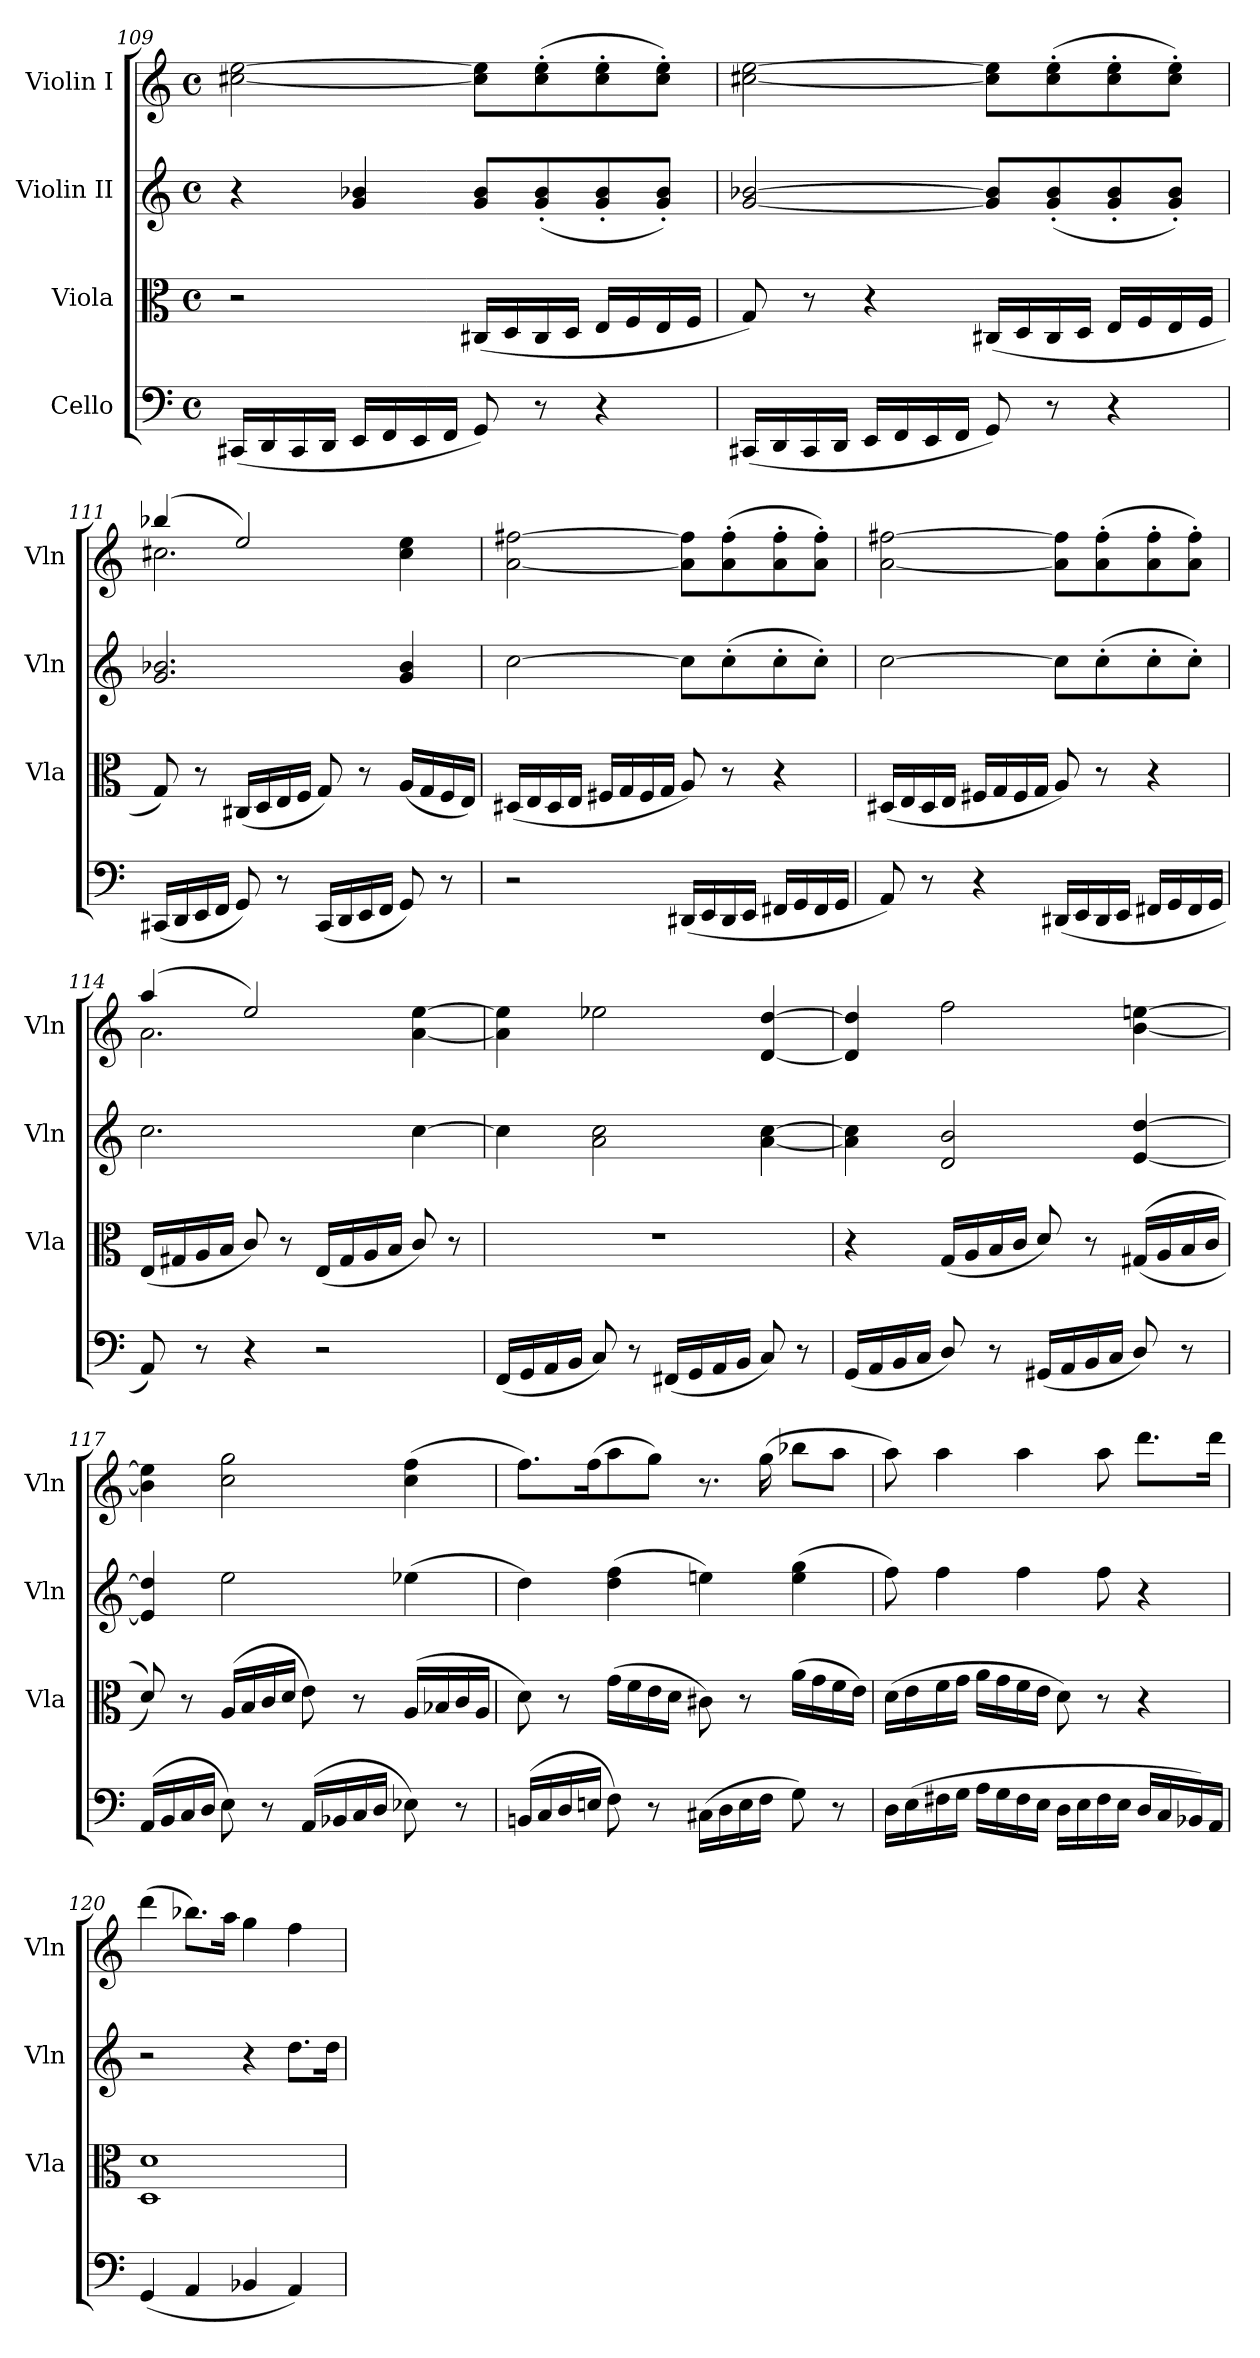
**kern	**kern	**kern	**kern
*part4	*part3	*part2	*part1
*staff4	*staff3	*staff2	*staff1
*I"Cello	*I"Viola	*I"Violin II	*I"Violin I
*	*I'Vla	*I'Vln	*I'Vln
*clefF4	*clefC3	*clefG2	*clefG2
*k[]	*k[]	*k[]	*k[]
*M4/4	*M4/4	*M4/4	*M4/4
*met(c)	*met(c)	*met(c)	*met(c)
=109	=109	=109	=109
(<16CC#X/LL	2r	4r	[2cc#X\ [2ee\
16DD/	.	.	.
16CC#/	.	.	.
16DD/JJ	.	.	.
16EE/LL	.	4g/ 4b-X/	.
16FF/	.	.	.
16EE/	.	.	.
16FF/JJ	.	.	.
8GG/)	(<16C#X/LL	8g/ 8b-/L	8cc#\] 8ee\]L
.	16D/	.	.
8r	16C#/	(<8g/' 8b-/'	(>8cc#\' 8ee\'
.	16D/JJ	.	.
4r	16E/LL	8g/' 8b-/'	8cc#\' 8ee\'
.	16F/	.	.
.	16E/	8g/' 8b-/'J)	8cc#\' 8ee\'J)
.	16F/JJ	.	.
=110	=110	=110	=110
(<16CC#X/LL	8G/)	[2g/ [2b-X/	[2cc#X\ [2ee\
16DD/	.	.	.
16CC#/	8r	.	.
16DD/JJ	.	.	.
16EE/LL	4r	.	.
16FF/	.	.	.
16EE/	.	.	.
16FF/JJ	.	.	.
8GG/)	(<16C#X/LL	8g/] 8b-/]L	8cc#\] 8ee\]L
.	16D/	.	.
8r	16C#/	(<8g/' 8b-/'	(>8cc#\' 8ee\'
.	16D/JJ	.	.
4r	16E/LL	8g/' 8b-/'	8cc#\' 8ee\'
.	16F/	.	.
.	16E/	8g/' 8b-/'J)	8cc#\' 8ee\'J)
.	16F/JJ	.	.
=111	=111	=111	=111
*	*	*	*^
(<16CC#X/LL	8G/)	2.g/ 2.b-X/	(>4bb-X/	2.cc#X\
16DD/	.	.	.	.
16EE/	8r	.	.	.
16FF/JJ	.	.	.	.
8GG/)	(<16C#X/LL	.	2ee/)	.
.	16D/	.	.	.
8r	16E/	.	.	.
.	16F/JJ	.	.	.
(<16CC#/LL	8G/)	.	.	.
16DD/	.	.	.	.
16EE/	8r	.	.	.
16FF/JJ	.	.	.	.
8GG/)	(<16A/LL	4g/ 4b-/	4cc#\ 4ee\	4ryy
.	16G/	.	.	.
8r	16F/	.	.	.
.	16E/JJ)	.	.	.
*	*	*	*v	*v
!!LO:LB:g=z
=112	=112	=112	=112
2r	(<16D#X/LL	[2cc\	[2a\ [2ff#X\
.	16E/	.	.
.	16D#/	.	.
.	16E/JJ	.	.
.	16F#X/LL	.	.
.	16G/	.	.
.	16F#/	.	.
.	16G/JJ	.	.
(<16DD#X/LL	8A/)	8cc\L]	8a\] 8ff#\]L
16EE/	.	.	.
16DD#/	8r	(>8cc'\	(>8a\' 8ff#\'
16EE/JJ	.	.	.
16FF#X/LL	4r	8cc'\	8a\' 8ff#\'
16GG/	.	.	.
16FF#/	.	8cc'\J)	8a\' 8ff#\'J)
16GG/JJ	.	.	.
=113	=113	=113	=113
8AA/)	(<16D#X/LL	[2cc\	[2a\ [2ff#X\
.	16E/	.	.
8r	16D#/	.	.
.	16E/JJ	.	.
4r	16F#X/LL	.	.
.	16G/	.	.
.	16F#/	.	.
.	16G/JJ	.	.
(<16DD#X/LL	8A/)	8cc\L]	8a\] 8ff#\]L
16EE/	.	.	.
16DD#/	8r	(>8cc'\	(>8a\' 8ff#\'
16EE/JJ	.	.	.
16FF#X/LL	4r	8cc'\	8a\' 8ff#\'
16GG/	.	.	.
16FF#/	.	8cc'\J)	8a\' 8ff#\'J)
16GG/JJ	.	.	.
=114	=114	=114	=114
*	*	*	*^
8AA/)	(<16E/LL	2.cc\	(>4aa/	2.a\
.	16G#X/	.	.	.
8r	16A/	.	.	.
.	16B/JJ	.	.	.
4r	8c/)	.	2ee/)	.
.	8r	.	.	.
2r	(<16E/LL	.	.	.
.	16G#/	.	.	.
.	16A/	.	.	.
.	16B/JJ	.	.	.
.	8c/)	[4cc\	[4a\ [4ee\	4ryy
.	8r	.	.	.
*	*	*	*v	*v
=115	=115	=115	=115
(<16FF/LL	1r	4cc\]	4a\] 4ee\]
16GG/	.	.	.
16AA/	.	.	.
16BB/JJ	.	.	.
8C/)	.	2a\ 2cc\	2ee-X\
8r	.	.	.
(<16FF#X/LL	.	.	.
16GG/	.	.	.
16AA/	.	.	.
16BB/JJ	.	.	.
8C/)	.	[4a\ [4cc\	[4d/ [4dd/
8r	.	.	.
=116	=116	=116	=116
(<16GG/LL	4r	4a\] 4cc\]	4d/] 4dd/]
16AA/	.	.	.
16BB/	.	.	.
16C/JJ	.	.	.
8D/)	(<16G/LL	2d/ 2b/	2ff\
.	16A/	.	.
8r	16B/	.	.
.	16c/JJ	.	.
(<16GG#X/LL	8d/)	.	.
16AA/	.	.	.
16BB/	8r	.	.
16C/JJ	.	.	.
8D/)	(<(<16G#X/LL	[4e/ [4dd/	[4b\ [4een\
.	16A/	.	.
8r	16B/	.	.
.	16c/JJ	.	.
!!LO:LB:g=z
=117	=117	=117	=117
(>16AA/LL	8d/))	4e/] 4dd/]	4b\] 4ee\]
16BB/	.	.	.
16C/	8r	.	.
16D/JJ	.	.	.
8E\)	(>16A/LL	2ee\	2cc\ 2gg\
.	16B/	.	.
8r	16c/	.	.
.	16d/JJ	.	.
(>16AA/LL	8e\)	.	.
16BB-X/	.	.	.
16C/	8r	.	.
16D/JJ	.	.	.
8E-X\)	(<16A/LL	(>4ee-X\	(>4cc\ 4ff\
.	16B-X/	.	.
8r	16c/	.	.
.	16A/JJ	.	.
=118	=118	=118	=118
(>16BBn/LL	8d\)	4dd\)	8.ff\L)
16C/	.	.	.
16D/	8r	.	.
16En/JJ	.	.	(>16ff\K
8F\)	(>16g\LL	(>4dd\ 4ff\	8aa\
.	16f\	.	.
8r	16e\	.	8gg\J)
.	16d\JJ	.	.
(>16C#X\LL	8c#X\)	4een\)	8.r
16D\	.	.	.
16E\	8r	.	.
16F\JJ	.	.	(>16gg\
8G\)	(>16a\LL	(>4ee\ 4gg\	8bb-X\L
.	16g\	.	.
8r	16f\	.	8aa\J
.	16e\JJ)	.	.
=119	=119	=119	=119
16D\LL	(>16d\LL	8ff\)	8aa\)
(>16E\	16e\	.	.
16F#X\	16f\	4ff\	4aa\
16G\JJ	16g\JJ	.	.
16A\LL	16a\LL	.	.
16G\	16g\	.	.
16F#\	16f\	4ff\	4aa\
16E\JJ	16e\JJ	.	.
16D\LL	8d\)	.	.
16E\	.	.	.
16F#\	8r	8ff\	8aa\
16E\JJ	.	.	.
16D/LL	4r	4r	8.ddd\L
16C/	.	.	.
16BB-X/)	.	.	.
16AA/JJ	.	.	16ddd\Jk
=120	=120	=120	=120
(<4GG/	1D 1d	2r	(>4ddd\
4AA/	.	.	8.bb-X\L)
.	.	.	16aa\Jk
4BB-X/	.	4r	4gg\
4AA/)	.	8.dd\L	4ff\
.	.	16dd\Jk	.
=	=	=	=
*-	*-	*-	*-
